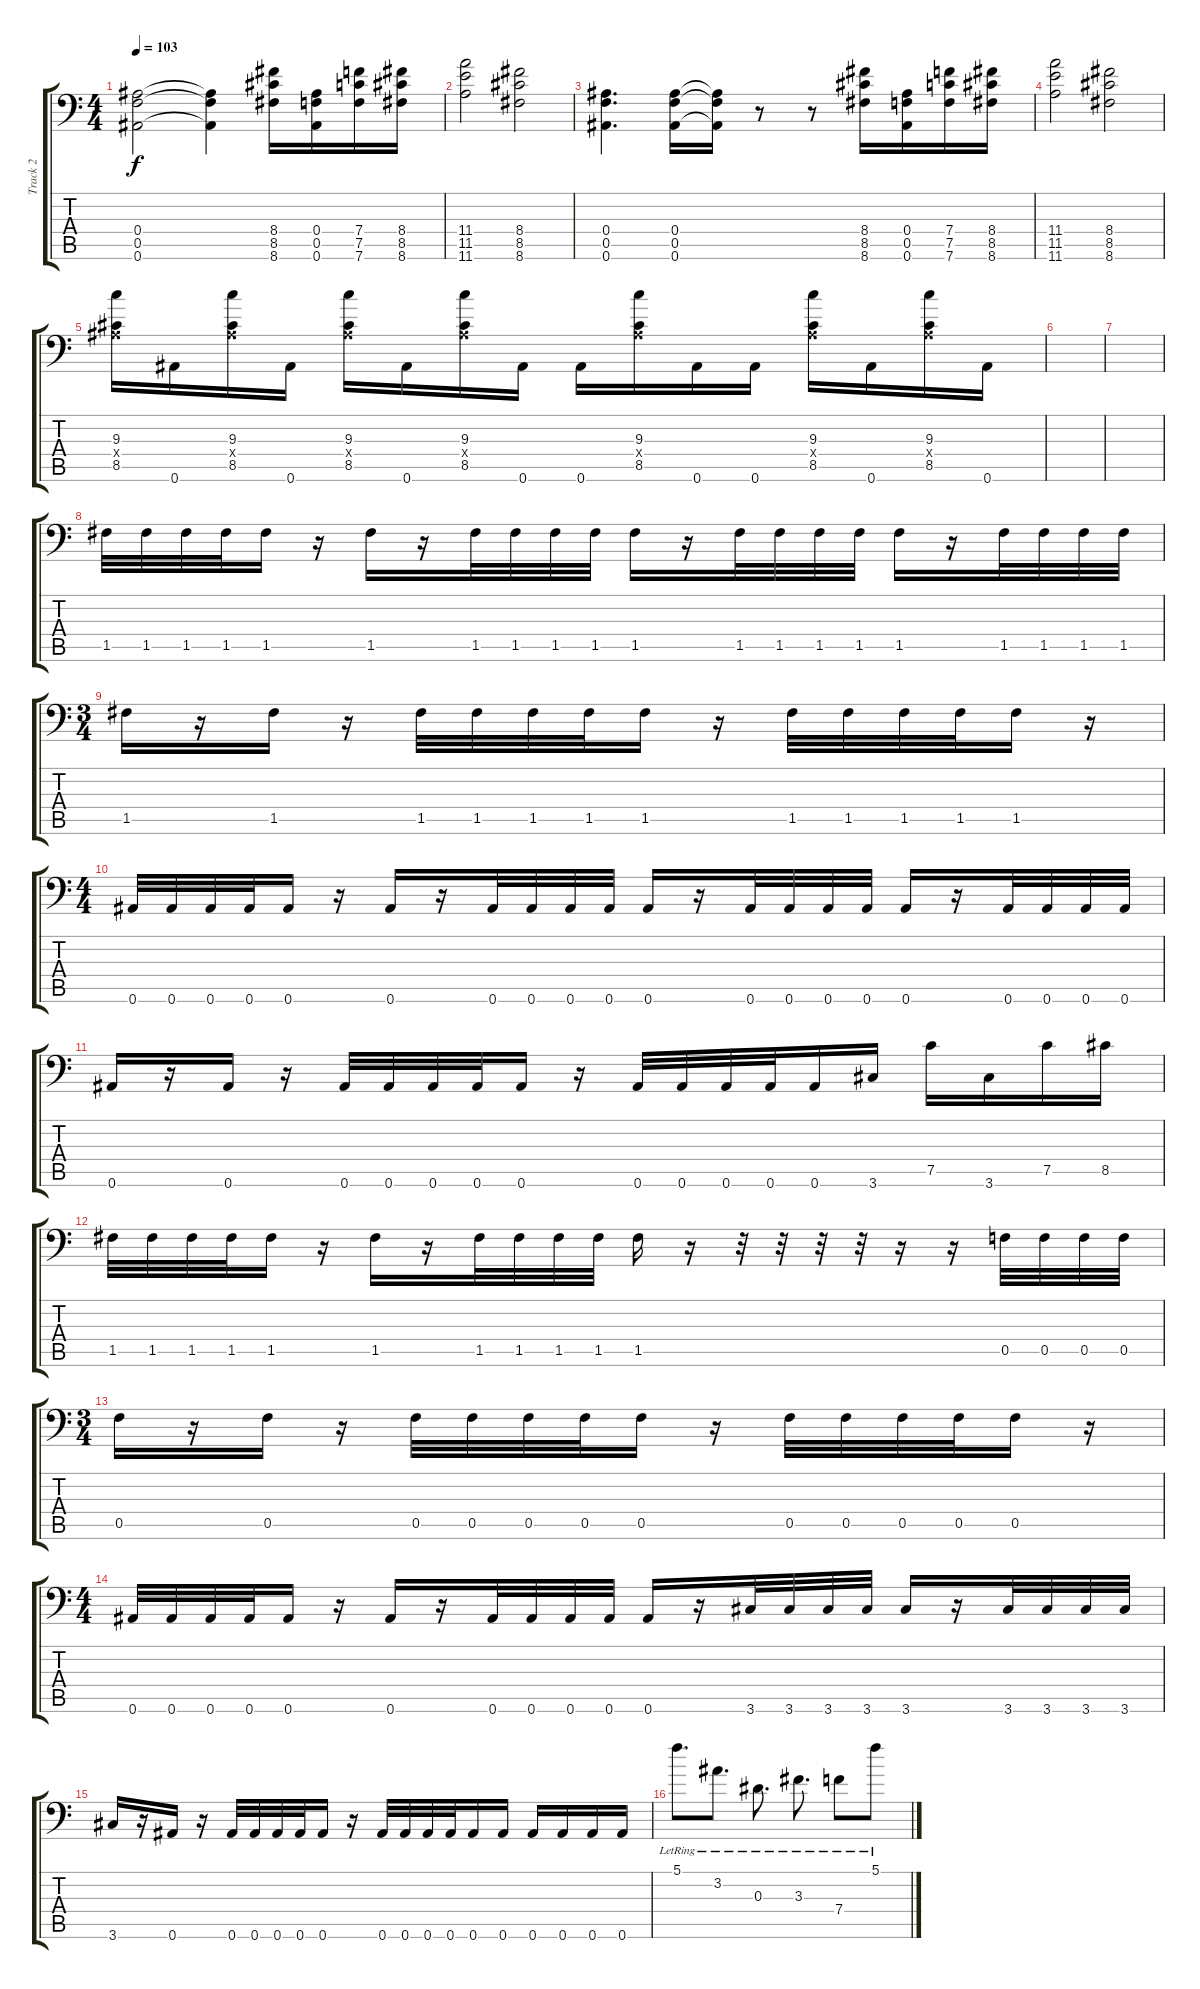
\track ("Track 2" "Track 2") {instrument distortionguitar}
\staff {score tabs}
\tuning (C4 G3 Eb3 Bb2 F2 Bb1) {hide}
\ts (4 4)
\tempo 103
\clef f4
\ks c
(0.4 0.5 0.6).2{dy f volume 16} (0.4{t} 0.5{t} 0.6{t}).4 (8.4 8.5 8.6).16 (0.4 0.5 0.6).16 (7.4 7.5 7.6).16 (8.4 8.5 8.6).16 |
(11.4 11.5 11.6).2 (8.4 8.5 8.6).2 |
(0.4 0.5 0.6).4{d} (0.4 0.5 0.6).16 (0.4{t} 0.5{t} 0.6{t}).16 r.8 r.8 (8.4 8.5 8.6).16 (0.4 0.5 0.6).16 (7.4 7.5 7.6).16 (8.4 8.5 8.6).16 |
(11.4 11.5 11.6).2 (8.4 8.5 8.6).2 |
(9.3 0.4{x} 8.5).16 0.6.16 (9.3 0.4{x} 8.5).16 0.6.16 (9.3 0.4{x} 8.5).16 0.6.16 (9.3 0.4{x} 8.5).16 0.6.16 0.6.16 (9.3 0.4{x} 8.5).16 0.6.16 0.6.16 (9.3 0.4{x} 8.5).16 0.6.16 (9.3 0.4{x} 8.5).16 0.6.16 |
|
|
1.5.32 1.5.32 1.5.32 1.5.32 1.5.16 r.16 1.5.16 r.16 1.5.32 1.5.32 1.5.32 1.5.32 1.5.16 r.16 1.5.32 1.5.32 1.5.32 1.5.32 1.5.16 r.16 1.5.32 1.5.32 1.5.32 1.5.32 |
\ts (3 4)
1.5.16 r.16 1.5.16 r.16 1.5.32 1.5.32 1.5.32 1.5.32 1.5.16 r.16 1.5.32 1.5.32 1.5.32 1.5.32 1.5.16 r.16 |
\ts (4 4)
0.6.32 0.6.32 0.6.32 0.6.32 0.6.16 r.16 0.6.16 r.16 0.6.32 0.6.32 0.6.32 0.6.32 0.6.16 r.16 0.6.32 0.6.32 0.6.32 0.6.32 0.6.16 r.16 0.6.32 0.6.32 0.6.32 0.6.32 |
0.6.16 r.16 0.6.16 r.16 0.6.32 0.6.32 0.6.32 0.6.32 0.6.16 r.16 0.6.32 0.6.32 0.6.32 0.6.32 0.6.16 3.6.16 7.5.16 3.6.16 7.5.16 8.5.16 |
1.5.32 1.5.32 1.5.32 1.5.32 1.5.16 r.16 1.5.16 r.16 1.5.32 1.5.32 1.5.32 1.5.32 1.5.16 r.16 r.32 r.32 r.32 r.32 r.16 r.16 0.5.32 0.5.32 0.5.32 0.5.32 |
\ts (3 4)
0.5.16 r.16 0.5.16 r.16 0.5.32 0.5.32 0.5.32 0.5.32 0.5.16 r.16 0.5.32 0.5.32 0.5.32 0.5.32 0.5.16 r.16 |
\ts (4 4)
0.6.32 0.6.32 0.6.32 0.6.32 0.6.16 r.16 0.6.16 r.16 0.6.32 0.6.32 0.6.32 0.6.32 0.6.16 r.16 3.6.32 3.6.32 3.6.32 3.6.32 3.6.16 r.16 3.6.32 3.6.32 3.6.32 3.6.32 |
3.6.16 r.16 0.6.16 r.16 0.6.32 0.6.32 0.6.32 0.6.32 0.6.16 r.16 0.6.32 0.6.32 0.6.32 0.6.32 0.6.16 0.6.16 0.6.16 0.6.16 0.6.16 0.6.16 |
5.1{lr}.8{d} 3.2{lr}.8{d} 0.3{lr}.8{d} 3.3{lr}.8{d} 7.4{lr}.8 5.1{lr}.8
